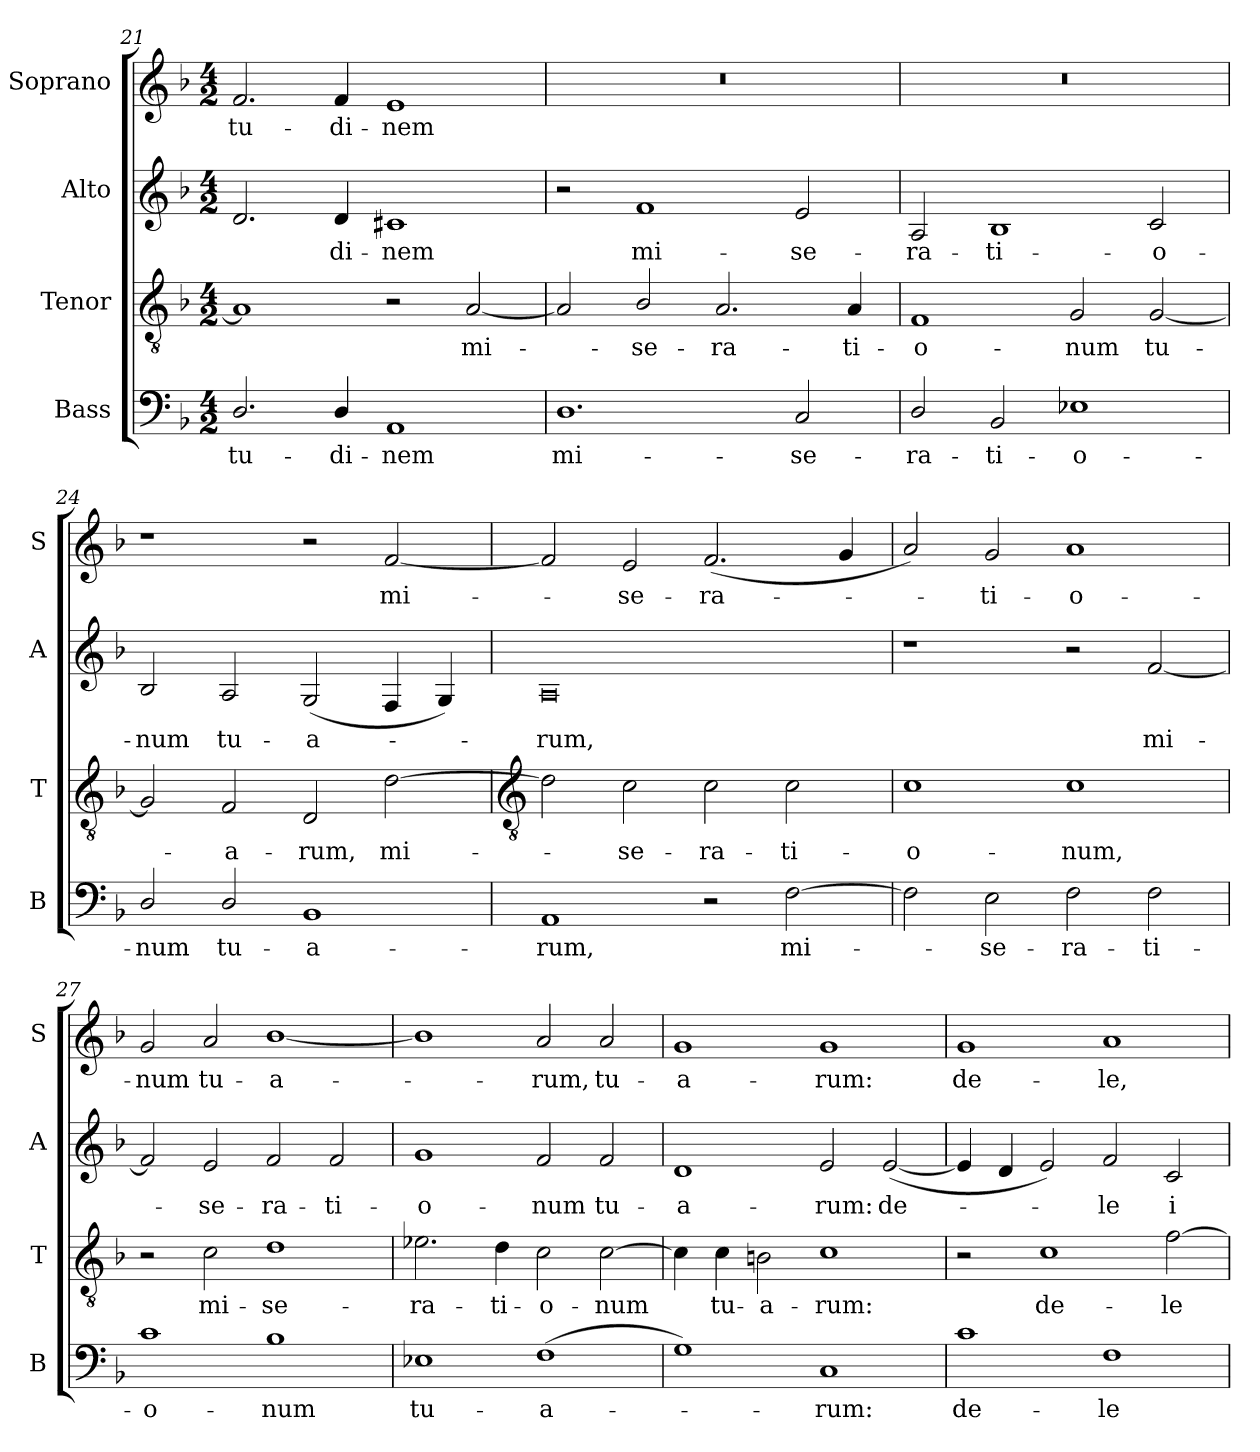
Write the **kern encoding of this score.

**kern	**text	**kern	**text	**kern	**text	**kern	**text
*part4	*part4	*part3	*part3	*part2	*part2	*part1	*part1
*staff4	*staff4	*staff3	*staff3	*staff2	*staff2	*staff1	*staff1
*I"Bass	*	*I"Tenor	*	*I"Alto	*	*I"Soprano	*
*I'B	*	*I'T	*	*I'A	*	*I'S	*
*clefF4	*	*clefGv2	*	*clefG2	*	*clefG2	*
*k[b-]	*	*k[b-]	*	*k[b-]	*	*k[b-]	*
*F:	*	*F:	*	*F:	*	*F:	*
*M4/2	*	*M4/2	*	*M4/2	*	*M4/2	*
=21	=21	=21	=21	=21	=21	=21	=21
!	!LO:LY:b	!	!	!	!	!	!LO:LY:b
2.D/	-tu-	1A]	.	2.d	.	2.f	-tu-
!	!LO:LY:b	!	!	!	!LO:LY:b	!	!LO:LY:b
4D/	-di-	.	.	4d	di-	4f	-di-
!	!LO:LY:b	!	!	!	!LO:LY:b	!	!LO:LY:b
1AA	-nem	2r	.	1c#X	-nem	1e	-nem
!	!	!	!LO:LY:b	!	!	!	!
.	.	[2A	mi-	.	.	.	.
=22	=22	=22	=22	=22	=22	=22	=22
!	!LO:LY:b	!	!	!	!	!	!
1.D	mi-	2A]	.	2r	.	0r	.
!	!	!	!LO:LY:b	!	!LO:LY:b	!	!
.	.	2B-/	se-	1f	mi-	.	.
!	!	!	!LO:LY:b	!	!	!	!
.	.	2.A	-ra-	.	.	.	.
!	!LO:LY:b	!	!	!	!LO:LY:b	!	!
2C	-se-	.	.	2e	-se-	.	.
!	!	!	!LO:LY:b	!	!	!	!
.	.	4A	-ti-	.	.	.	.
=23	=23	=23	=23	=23	=23	=23	=23
!	!LO:LY:b	!	!LO:LY:b	!	!LO:LY:b	!	!
2D/	-ra-	1F	-o-	2A	-ra-	0r	.
!	!LO:LY:b	!	!	!	!LO:LY:b	!	!
2BB-	-ti-	.	.	1B-	-ti-	.	.
!	!LO:LY:b	!	!LO:LY:b	!	!	!	!
1E-X	-o-	2G	-num	.	.	.	.
!	!	!	!LO:LY:b	!	!LO:LY:b	!	!
.	.	[2G	tu-	2c	-o-	.	.
=24	=24	=24	=24	=24	=24	=24	=24
!	!LO:LY:b	!	!	!	!LO:LY:b	!	!
2D/	-num	2G]	.	2B-	-num	1r	.
!	!LO:LY:b	!	!LO:LY:b	!	!LO:LY:b	!	!
2D/	tu-	2F	a-	2A	tu-	.	.
!	!LO:LY:b	!	!LO:LY:b	!	!LO:LY:b	!	!
1BB-	-a-	2D	-rum,	(<2G	-a-	2r	.
!	!	!	!LO:LY:b	!	!	!	!LO:LY:b
.	.	[2d	mi-	4F	.	[2f	mi-
.	.	.	.	4G)	.	.	.
!!LO:LB:g=z
=25	=25	=25	=25	=25	=25	=25	=25
*	*	*clefGv2	*	*	*	*	*
!	!LO:LY:b	!	!	!	!LO:LY:b	!	!
1AA	-rum,	2d]	.	0A	rum,	2f]	.
!	!	!	!LO:LY:b	!	!	!	!LO:LY:b
.	.	2c	se-	.	.	2e	se-
!	!	!	!LO:LY:b	!	!	!	!LO:LY:b
2r	.	2c	-ra-	.	.	(<2.f	-ra-
!	!LO:LY:b	!	!LO:LY:b	!	!	!	!
[2F	mi-	2c	-ti-	.	.	.	.
.	.	.	.	.	.	4g	.
=26	=26	=26	=26	=26	=26	=26	=26
!	!	!	!LO:LY:b	!	!	!	!
2F]	.	1c	-o-	1r	.	2a)	.
!	!LO:LY:b	!	!	!	!	!	!LO:LY:b
2E	se-	.	.	.	.	2g	ti-
!	!LO:LY:b	!	!LO:LY:b	!	!	!	!LO:LY:b
2F	-ra-	1c	-num,	2r	.	1a	-o-
!	!LO:LY:b	!	!	!	!LO:LY:b	!	!
2F	-ti-	.	.	[2f	mi-	.	.
=27	=27	=27	=27	=27	=27	=27	=27
!	!LO:LY:b	!	!	!	!	!	!LO:LY:b
1c	-o-	2r	.	2f]	.	2g	-num
!	!	!	!LO:LY:b	!	!LO:LY:b	!	!LO:LY:b
.	.	2c	mi-	2e	se-	2a	tu-
!	!LO:LY:b	!	!LO:LY:b	!	!LO:LY:b	!	!LO:LY:b
1B-	-num	1d	-se-	2f	-ra-	[1b-/	-a-
!	!	!	!	!	!LO:LY:b	!	!
.	.	.	.	2f	-ti-	.	.
=28	=28	=28	=28	=28	=28	=28	=28
!	!LO:LY:b	!	!LO:LY:b	!	!LO:LY:b	!	!
1E-X	tu-	2.e-X	-ra-	1g	-o-	1b-]	.
!	!	!	!LO:LY:b	!	!	!	!
.	.	4d	-ti-	.	.	.	.
!	!LO:LY:b	!	!LO:LY:b	!	!LO:LY:b	!	!LO:LY:b
(>1F	-a-	2c	-o-	2f	-num	2a	rum,
!	!	!	!LO:LY:b	!	!LO:LY:b	!	!LO:LY:b
.	.	[2c	-num	2f	tu-	2a	tu-
=29	=29	=29	=29	=29	=29	=29	=29
!	!	!	!	!	!LO:LY:b	!	!LO:LY:b
1G)	.	4c]	.	1d	-a-	1g	-a-
!	!	!	!LO:LY:b	!	!	!	!
.	.	4c	tu-	.	.	.	.
!	!	!	!LO:LY:b	!	!	!	!
.	.	2Bn	-a-	.	.	.	.
!	!LO:LY:b	!	!LO:LY:b	!	!LO:LY:b	!	!LO:LY:b
1C	rum:	1c	-rum:	2e	-rum:	1g	-rum:
!	!	!	!	!	!LO:LY:b	!	!
.	.	.	.	(<[2e	de-	.	.
=30	=30	=30	=30	=30	=30	=30	=30
!	!LO:LY:b	!	!	!	!	!	!LO:LY:b
1c	de-	2r	.	4e]	.	1g	de-
.	.	.	.	4d	.	.	.
!	!	!	!LO:LY:b	!	!	!	!
.	.	1c	de-	2e)	.	.	.
!	!LO:LY:b	!	!	!	!LO:LY:b	!	!LO:LY:b
1F	-le	.	.	2f	le	1a	-le,
!	!	!	!LO:LY:b	!	!LO:LY:b	!	!
.	.	[2f	-le	2c	i-	.	.
=	=	=	=	=	=	=	=
*-	*-	*-	*-	*-	*-	*-	*-
